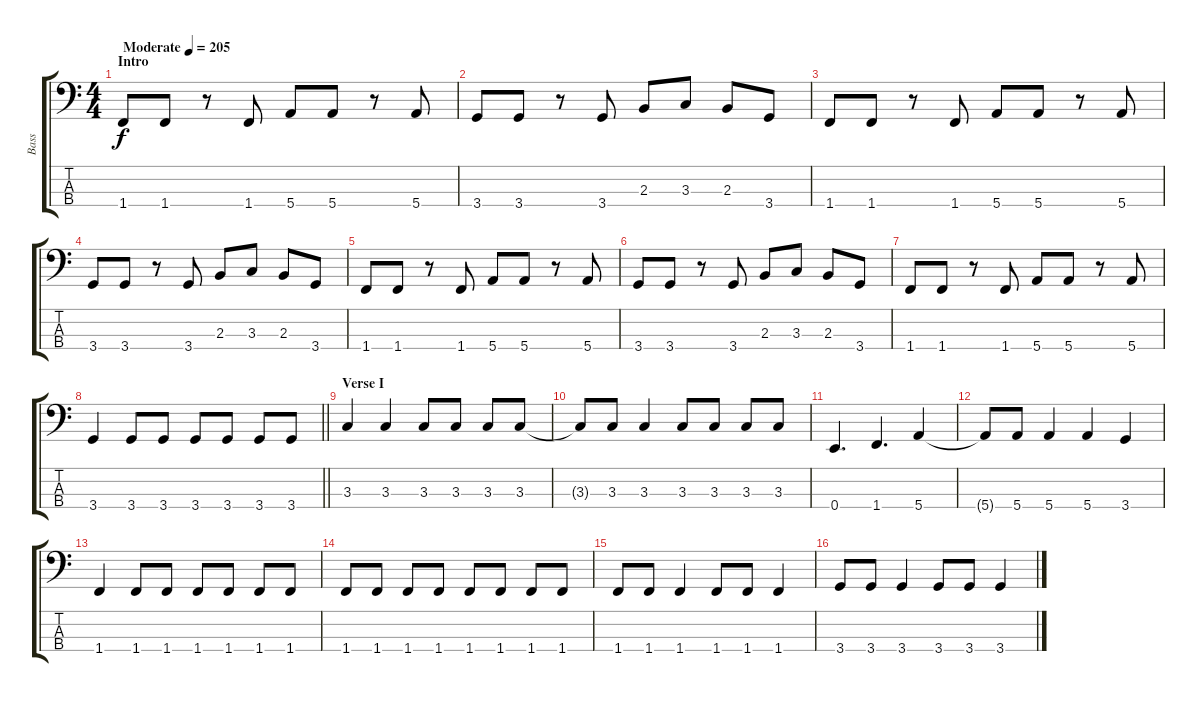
\track ("Bass" "Bass") {instrument electricbasspick}
\staff {score tabs}
\tuning (G2 D2 A1 E1) {hide}
\ts (4 4)
\section ("" "Intro")
\tempo (205 "Moderate")
\clef f4
\ks c
1.4.8{dy f instrument electricbasspick} 1.4.8 r.8 1.4.8 5.4.8 5.4.8 r.8 5.4.8 |
3.4.8 3.4.8 r.8 3.4.8 2.3.8 3.3.8 2.3.8 3.4.8 |
1.4.8 1.4.8 r.8 1.4.8 5.4.8 5.4.8 r.8 5.4.8 |
3.4.8 3.4.8 r.8 3.4.8 2.3.8 3.3.8 2.3.8 3.4.8 |
1.4.8 1.4.8 r.8 1.4.8 5.4.8 5.4.8 r.8 5.4.8 |
3.4.8 3.4.8 r.8 3.4.8 2.3.8 3.3.8 2.3.8 3.4.8 |
1.4.8 1.4.8 r.8 1.4.8 5.4.8 5.4.8 r.8 5.4.8 |
\barLineRight lightlight
3.4.4 3.4.8 3.4.8 3.4.8 3.4.8 3.4.8 3.4.8 |
\section ("" "Verse I")
3.3.4 3.3.4 3.3.8 3.3.8 3.3.8 3.3.8 |
3.3{t}.8 3.3.8 3.3.4 3.3.8 3.3.8 3.3.8 3.3.8 |
0.4.4{d} 1.4.4{d} 5.4.4 |
5.4{t}.8 5.4.8 5.4.4 5.4.4 3.4.4 |
1.4.4 1.4.8 1.4.8 1.4.8 1.4.8 1.4.8 1.4.8 |
1.4.8 1.4.8 1.4.8 1.4.8 1.4.8 1.4.8 1.4.8 1.4.8 |
1.4.8 1.4.8 1.4.4 1.4.8 1.4.8 1.4.4 |
3.4.8 3.4.8 3.4.4 3.4.8 3.4.8 3.4.4
